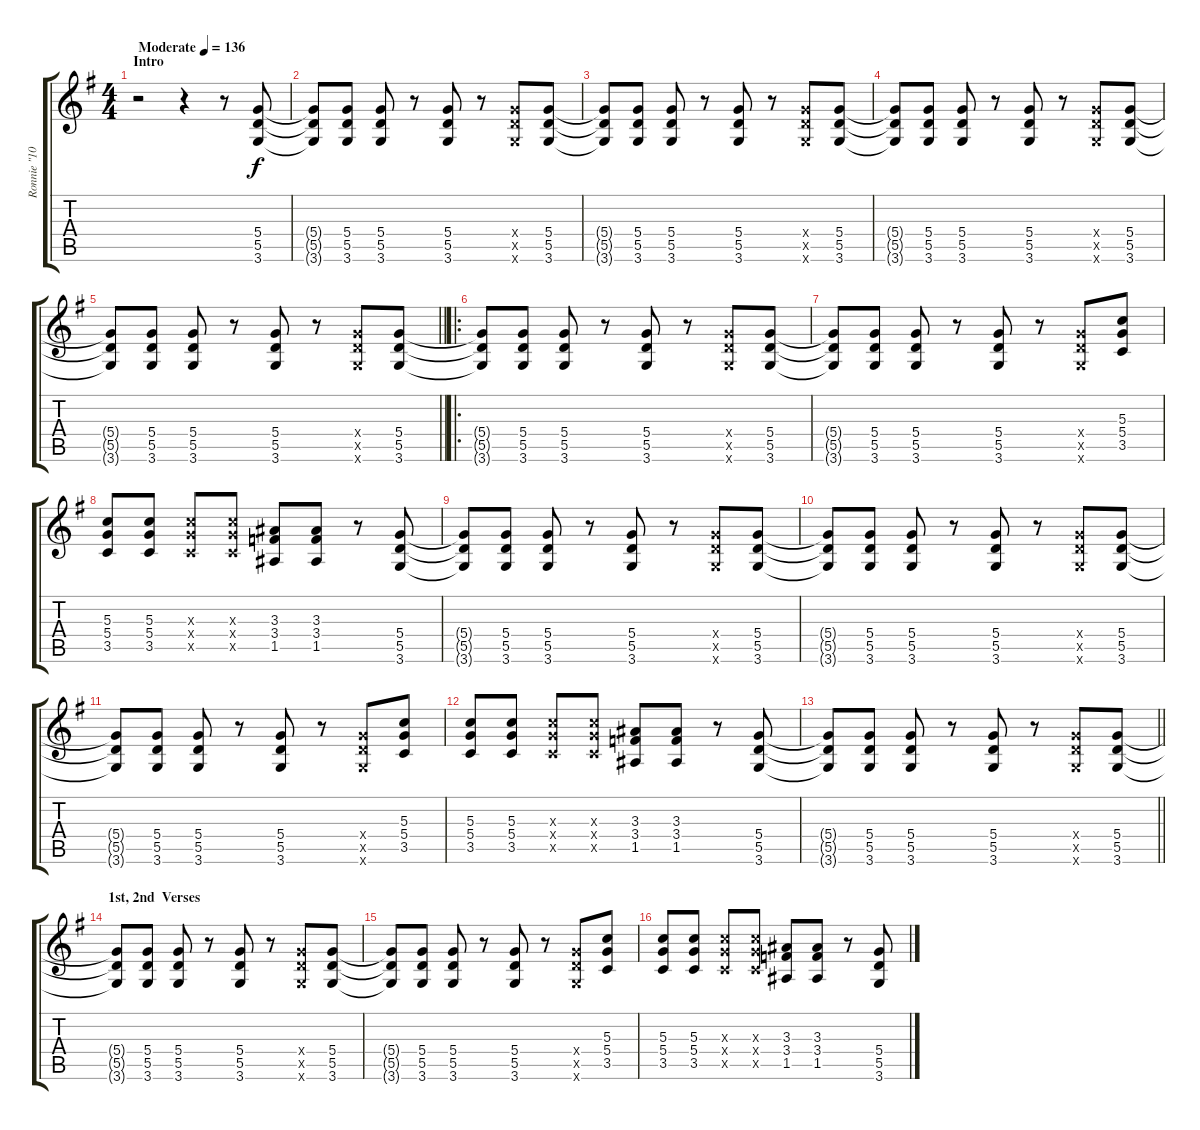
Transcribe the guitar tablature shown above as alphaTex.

\track ("Ronnie \"10/10\" Younkins" "Ronnie \"10") {instrument distortionguitar}
\staff {score tabs}
\tuning (E4 B3 G3 D3 A2 E2) {hide}
\ts (4 4)
\section ("" "Intro")
\tempo (136 "Moderate")
\clef g2
\ks g
r.2{dy f instrument distortionguitar} r.4 r.8 (5.4 5.5 3.6).8 |
(5.4{t} 5.5{t} 3.6{t}).8 (5.4 5.5 3.6).8 (5.4 5.5 3.6).8 r.8 (5.4 5.5 3.6).8 r.8 (5.4{x} 5.5{x} 3.6{x}).8 (5.4 5.5 3.6).8 |
(5.4{t} 5.5{t} 3.6{t}).8 (5.4 5.5 3.6).8 (5.4 5.5 3.6).8 r.8 (5.4 5.5 3.6).8 r.8 (5.4{x} 5.5{x} 3.6{x}).8 (5.4 5.5 3.6).8 |
(5.4{t} 5.5{t} 3.6{t}).8 (5.4 5.5 3.6).8 (5.4 5.5 3.6).8 r.8 (5.4 5.5 3.6).8 r.8 (5.4{x} 5.5{x} 3.6{x}).8 (5.4 5.5 3.6).8 |
\barLineRight lightlight
(5.4{t} 5.5{t} 3.6{t}).8 (5.4 5.5 3.6).8 (5.4 5.5 3.6).8 r.8 (5.4 5.5 3.6).8 r.8 (5.4{x} 5.5{x} 3.6{x}).8 (5.4 5.5 3.6).8 |
\ro
(5.4{t} 5.5{t} 3.6{t}).8 (5.4 5.5 3.6).8 (5.4 5.5 3.6).8 r.8 (5.4 5.5 3.6).8 r.8 (5.4{x} 5.5{x} 3.6{x}).8 (5.4 5.5 3.6).8 |
(5.4{t} 5.5{t} 3.6{t}).8 (5.4 5.5 3.6).8 (5.4 5.5 3.6).8 r.8 (5.4 5.5 3.6).8 r.8 (5.4{x} 5.5{x} 3.6{x}).8 (5.3 5.4 3.5).8 |
(5.3 5.4 3.5).8 (5.3 5.4 3.5).8 (5.3{x} 5.4{x} 3.5{x}).8 (5.3{x} 5.4{x} 3.5{x}).8 (3.3 3.4 1.5).8 (3.3 3.4 1.5).8 r.8 (5.4 5.5 3.6).8 |
(5.4{t} 5.5{t} 3.6{t}).8 (5.4 5.5 3.6).8 (5.4 5.5 3.6).8 r.8 (5.4 5.5 3.6).8 r.8 (5.4{x} 5.5{x} 3.6{x}).8 (5.4 5.5 3.6).8 |
(5.4{t} 5.5{t} 3.6{t}).8 (5.4 5.5 3.6).8 (5.4 5.5 3.6).8 r.8 (5.4 5.5 3.6).8 r.8 (5.4{x} 5.5{x} 3.6{x}).8 (5.4 5.5 3.6).8 |
(5.4{t} 5.5{t} 3.6{t}).8 (5.4 5.5 3.6).8 (5.4 5.5 3.6).8 r.8 (5.4 5.5 3.6).8 r.8 (5.4{x} 5.5{x} 3.6{x}).8 (5.3 5.4 3.5).8 |
(5.3 5.4 3.5).8 (5.3 5.4 3.5).8 (5.3{x} 5.4{x} 3.5{x}).8 (5.3{x} 5.4{x} 3.5{x}).8 (3.3 3.4 1.5).8 (3.3 3.4 1.5).8 r.8 (5.4 5.5 3.6).8 |
\barLineRight lightlight
(5.4{t} 5.5{t} 3.6{t}).8 (5.4 5.5 3.6).8 (5.4 5.5 3.6).8 r.8 (5.4 5.5 3.6).8 r.8 (5.4{x} 5.5{x} 3.6{x}).8 (5.4 5.5 3.6).8 |
\section ("" "1st, 2nd  Verses")
(5.4{t} 5.5{t} 3.6{t}).8 (5.4 5.5 3.6).8 (5.4 5.5 3.6).8 r.8 (5.4 5.5 3.6).8 r.8 (5.4{x} 5.5{x} 3.6{x}).8 (5.4 5.5 3.6).8 |
(5.4{t} 5.5{t} 3.6{t}).8 (5.4 5.5 3.6).8 (5.4 5.5 3.6).8 r.8 (5.4 5.5 3.6).8 r.8 (5.4{x} 5.5{x} 3.6{x}).8 (5.3 5.4 3.5).8 |
(5.3 5.4 3.5).8 (5.3 5.4 3.5).8 (5.3{x} 5.4{x} 3.5{x}).8 (5.3{x} 5.4{x} 3.5{x}).8 (3.3 3.4 1.5).8 (3.3 3.4 1.5).8 r.8 (5.4 5.5 3.6).8
